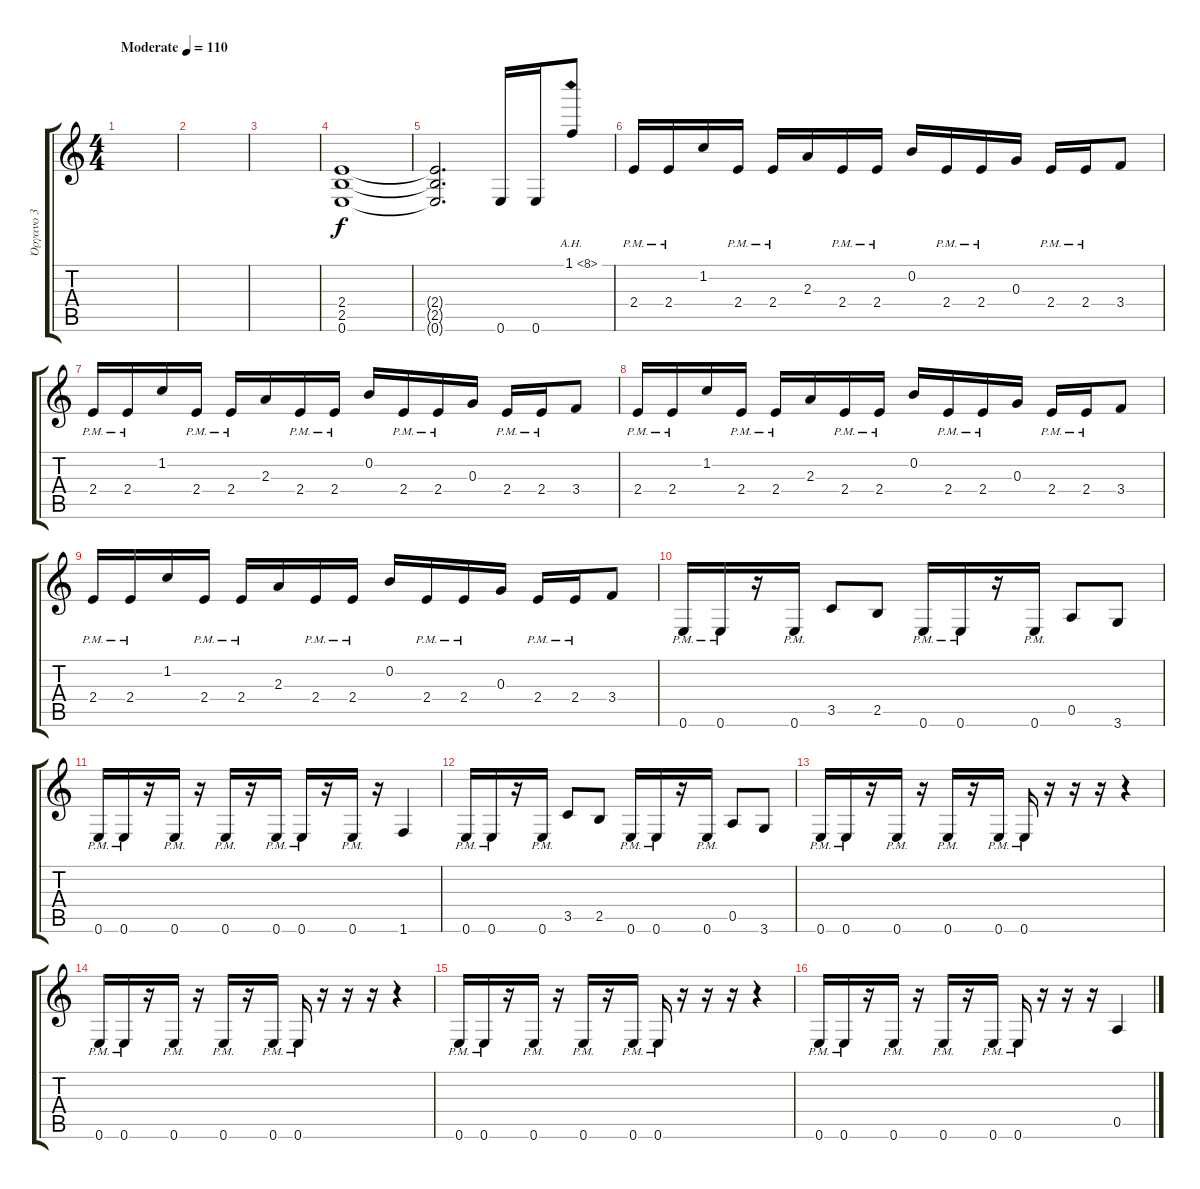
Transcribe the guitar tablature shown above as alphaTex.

\track ("Όργανο 3" "Όργανο 3") {instrument distortionguitar}
\staff {score tabs}
\tuning (E4 B3 G3 D3 A2 E2) {hide}
\ts (4 4)
\tempo (110 "Moderate")
\clef g2
\ks c
|
|
|
(2.4 2.5 0.6).1 |
(2.4{t} 2.5{t} 0.6{t}).2{d} 0.6.16 0.6.16 1.1{ah 7}.8 |
2.4{pm}.16 2.4{pm}.16 1.2.16 2.4{pm}.16 2.4{pm}.16 2.3.16 2.4{pm}.16 2.4{pm}.16 0.2.16 2.4{pm}.16 2.4{pm}.16 0.3.16 2.4{pm}.16 2.4{pm}.16 3.4.8 |
2.4{pm}.16 2.4{pm}.16 1.2.16 2.4{pm}.16 2.4{pm}.16 2.3.16 2.4{pm}.16 2.4{pm}.16 0.2.16 2.4{pm}.16 2.4{pm}.16 0.3.16 2.4{pm}.16 2.4{pm}.16 3.4.8 |
2.4{pm}.16 2.4{pm}.16 1.2.16 2.4{pm}.16 2.4{pm}.16 2.3.16 2.4{pm}.16 2.4{pm}.16 0.2.16 2.4{pm}.16 2.4{pm}.16 0.3.16 2.4{pm}.16 2.4{pm}.16 3.4.8 |
2.4{pm}.16 2.4{pm}.16 1.2.16 2.4{pm}.16 2.4{pm}.16 2.3.16 2.4{pm}.16 2.4{pm}.16 0.2.16 2.4{pm}.16 2.4{pm}.16 0.3.16 2.4{pm}.16 2.4{pm}.16 3.4.8 |
0.6{pm}.16 0.6{pm}.16 r.16 0.6{pm}.16 3.5.8 2.5.8 0.6{pm}.16 0.6{pm}.16 r.16 0.6{pm}.16 0.5.8 3.6.8 |
0.6{pm}.16 0.6{pm}.16 r.16 0.6{pm}.16 r.16 0.6{pm}.16 r.16 0.6{pm}.16 0.6{pm}.16 r.16 0.6{pm}.16 r.16 1.6.4 |
0.6{pm}.16 0.6{pm}.16 r.16 0.6{pm}.16 3.5.8 2.5.8 0.6{pm}.16 0.6{pm}.16 r.16 0.6{pm}.16 0.5.8 3.6.8 |
0.6{pm}.16 0.6{pm}.16 r.16 0.6{pm}.16 r.16 0.6{pm}.16 r.16 0.6{pm}.16 0.6{pm}.16 r.16 r.16 r.16 r.4 |
0.6{pm}.16 0.6{pm}.16 r.16 0.6{pm}.16 r.16 0.6{pm}.16 r.16 0.6{pm}.16 0.6{pm}.16 r.16 r.16 r.16 r.4 |
0.6{pm}.16 0.6{pm}.16 r.16 0.6{pm}.16 r.16 0.6{pm}.16 r.16 0.6{pm}.16 0.6{pm}.16 r.16 r.16 r.16 r.4 |
0.6{pm}.16 0.6{pm}.16 r.16 0.6{pm}.16 r.16 0.6{pm}.16 r.16 0.6{pm}.16 0.6{pm}.16 r.16 r.16 r.16 0.5.4
